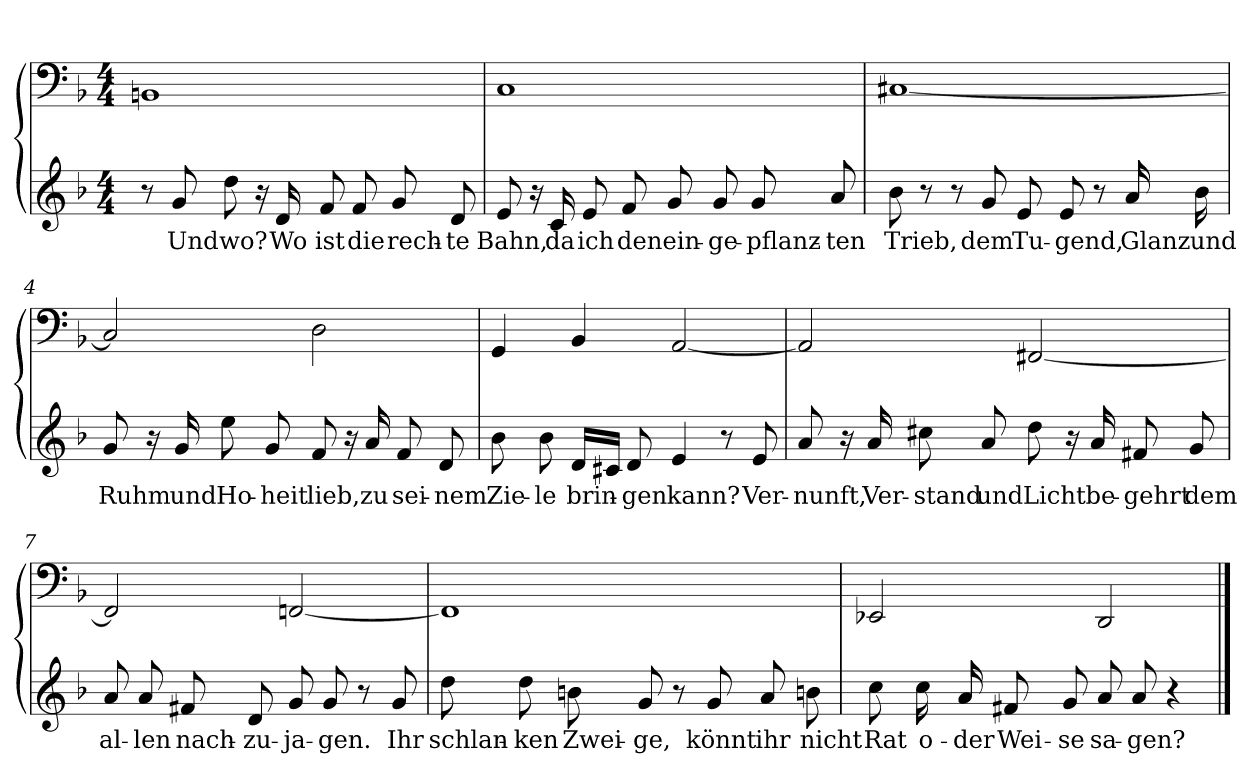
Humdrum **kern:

**kern	**text	**kern
*part1	*part1	*part1
*staff2	*staff2	*staff1
*clefG2	*	*clefF4
*k[b-]	*	*k[b-]
*d:	*	*d:
*M4/4	*	*M4/4
=1	=1	=1
8r	.	1BBn/
8g/	Und	.
8dd\	wo?	.
16r	.	.
16d/	Wo	.
8f/	ist	.
8f/	die	.
8g/	rech-	.
8d/	-te	.
=2	=2	=2
8e/	Bahn,	1C/
16r	.	.
16c/	da	.
8e/	ich	.
8f/	den	.
8g/	ein-	.
8g/	-ge-	.
8g/	-pflanz-	.
8a/	-ten	.
=3	=3	=3
8b-\	Trieb,	[1C#X/
8r	.	.
8r	.	.
8g/	dem	.
8e/	Tu-	.
8e/	-gend,	.
8r	.	.
16a/	Glanz	.
16b-\	und	.
=4	=4	=4
8g/	Ruhm	2C#/]
16r	.	.
16g/	und	.
8ee\	Ho-	.
8g/	-heit	.
8f/	lieb,	2D\
16r	.	.
16a/	zu	.
8f/	sei-	.
8d/	-nem	.
=5	=5	=5
8b-\	Zie-	4GG/
8b-\	-le	.
16d/LL	brin-	4BB-/
16c#X/JJ	.	.
8d/	-gen	.
4e/	kann?	[2AA/
8r	.	.
8e/	Ver-	.
=6	=6	=6
8a/	-nunft,	2AA/]
16r	.	.
16a/	Ver-	.
8cc#X\	-stand	.
8a/	und	.
8dd\	Licht	[2FF#X/
16r	.	.
16a/	be-	.
8f#X/	-gehrt	.
8g/	dem	.
=7	=7	=7
8a/	al-	2FF#/]
8a/	-len	.
8f#X/	nach-	.
8d/	-zu-	.
8g/	-ja-	[2FFn/
8g/	-gen.	.
8r	.	.
8g/	Ihr	.
=8	=8	=8
8dd\	schlan-	1FF/]
8dd\	-ken	.
8bn\	Zwei-	.
8g/	-ge,	.
8r	.	.
8g/	könnt	.
8a/	ihr	.
8bn\	nicht	.
=9	=9	=9
8cc\	Rat	2EE-X/
16cc\	o-	.
16a/	-der	.
8f#X/	Wei-	.
8g/	-se	.
8a/	sa-	2DD/
8a/	-gen?	.
4r	.	.
==	==	==
*-	*-	*-
